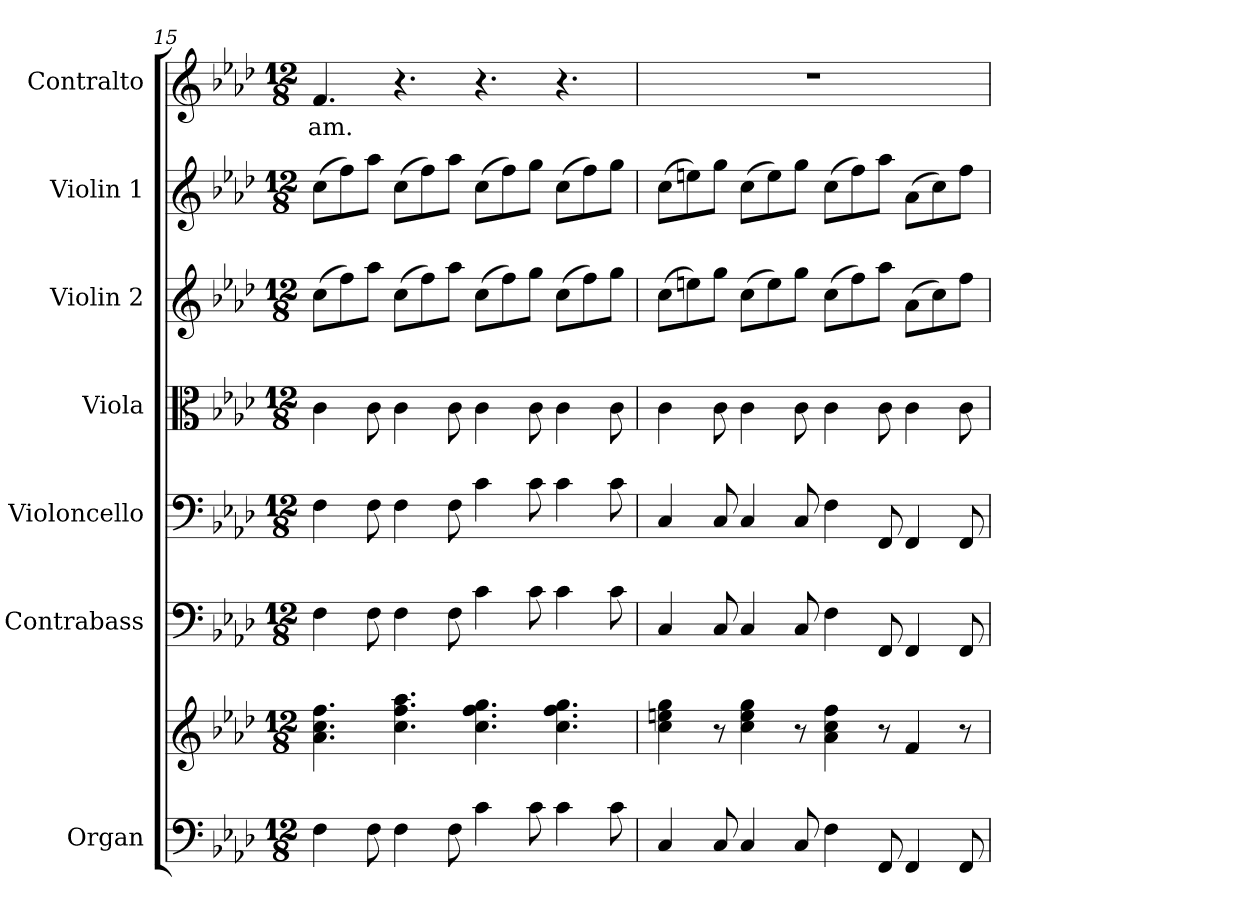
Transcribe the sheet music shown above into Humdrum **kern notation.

**kern	**kern	**kern	**kern	**kern	**kern	**kern	**kern	**text
*part7	*part7	*part6	*part5	*part4	*part3	*part2	*part1	*part1
*staff8	*staff7	*staff6	*staff5	*staff4	*staff3	*staff2	*staff1	*staff1
*I"Organ	*	*I"Contrabass	*I"Violoncello	*I"Viola	*I"Violin 2	*I"Violin 1	*I"Contralto	*
*I'Org.	*	*I'Cb.	*I'Vc.	*I'Vla.	*I'Vln. 2	*I'Vln. 1	*I'C.	*
*clefF4	*clefG2	*clefF4	*clefF4	*clefC3	*clefG2	*clefG2	*clefG2	*
*	*	*ITrd7c12	*	*	*	*	*	*
*k[b-e-a-d-]	*k[b-e-a-d-]	*k[b-e-a-d-]	*k[b-e-a-d-]	*k[b-e-a-d-]	*k[b-e-a-d-]	*k[b-e-a-d-]	*k[b-e-a-d-]	*
*f:	*f:	*f:	*f:	*f:	*f:	*f:	*f:	*
*M12/8	*M12/8	*M12/8	*M12/8	*M12/8	*M12/8	*M12/8	*M12/8	*
=15	=15	=15	=15	=15	=15	=15	=15	=15
!	!	!	!	!	!	!	!	!LO:LY:b:color=#000000
4Fi\	4.a-i\ 4.cci 4.ffi	4FFi\	4Fi\	4ci\	(8cci\L	(8cci\L	4.fi/	-am.
.	.	.	.	.	8ffi\)	8ffi\)	.	.
8Fi\	.	8FFi\	8Fi\	8ci\	8aa-i\J	8aa-i\J	.	.
4Fi\	4.cci\ 4.ffi 4.aa-i	4FFi\	4Fi\	4ci\	(8cci\L	(8cci\L	4.r	.
.	.	.	.	.	8ffi\)	8ffi\)	.	.
8Fi\	.	8FFi\	8Fi\	8ci\	8aa-i\J	8aa-i\J	.	.
4ci\	4.cci\ 4.ffi 4.ggi	4Ci\	4ci\	4ci\	(8cci\L	(8cci\L	4.r	.
.	.	.	.	.	8ffi\)	8ffi\)	.	.
8ci\	.	8Ci\	8ci\	8ci\	8ggi\J	8ggi\J	.	.
4ci\	4.cci\ 4.ffi 4.ggi	4Ci\	4ci\	4ci\	(8cci\L	(8cci\L	4.r	.
.	.	.	.	.	8ffi\)	8ffi\)	.	.
8ci\	.	8Ci\	8ci\	8ci\	8ggi\J	8ggi\J	.	.
=16	=16	=16	=16	=16	=16	=16	=16	=16
!	!	!	!	!	!	!	!LO:N:vis=1	!
4Ci/	4cci\ 4eeni 4ggi	4CCi/	4Ci/	4ci\	(8cci\L	(8cci\L	1.r	.
.	.	.	.	.	8eeni\)	8eeni\)	.	.
8Ci/	8r	8CCi/	8Ci/	8ci\	8ggi\J	8ggi\J	.	.
4Ci/	4cci\ 4eei 4ggi	4CCi/	4Ci/	4ci\	(8cci\L	(8cci\L	.	.
.	.	.	.	.	8eei\)	8eei\)	.	.
8Ci/	8r	8CCi/	8Ci/	8ci\	8ggi\J	8ggi\J	.	.
4Fi\	4a-i\ 4cci 4ffi	4FFi\	4Fi\	4ci\	(8cci\L	(8cci\L	.	.
.	.	.	.	.	8ffi\)	8ffi\)	.	.
8FFi/	8r	8FFFi/	8FFi/	8ci\	8aa-i\J	8aa-i\J	.	.
4FFi/	4fi/	4FFFi/	4FFi/	4ci\	(8a-i\L	(8a-i\L	.	.
.	.	.	.	.	8cci\)	8cci\)	.	.
8FFi/	8r	8FFFi/	8FFi/	8ci\	8ffi\J	8ffi\J	.	.
=	=	=	=	=	=	=	=	=
*-	*-	*-	*-	*-	*-	*-	*-	*-
